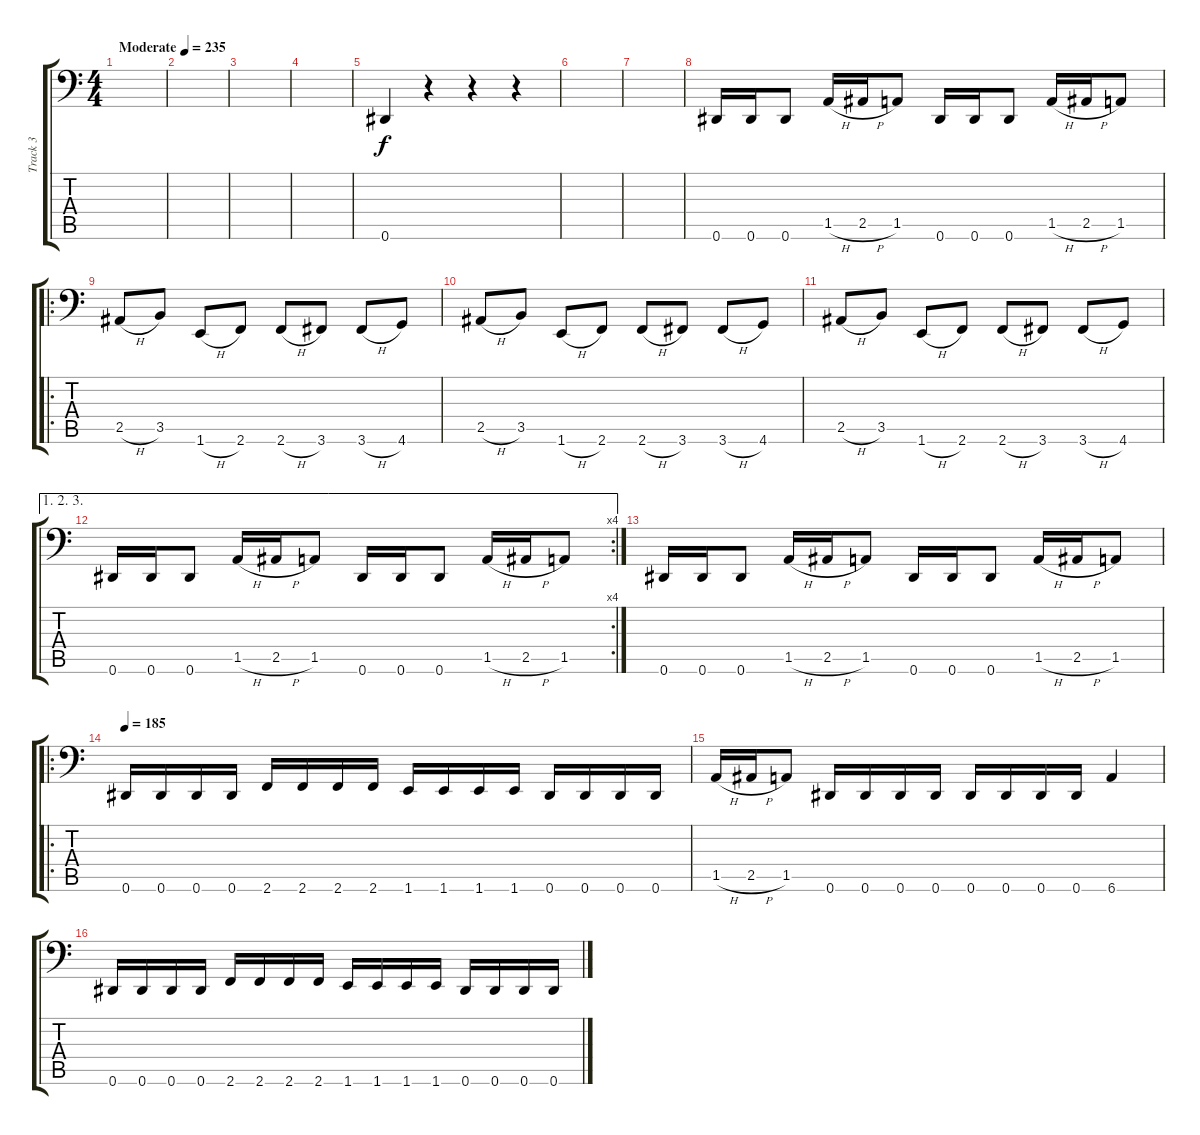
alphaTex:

\track ("Track 3" "Track 3") {instrument electricbassfinger}
\staff {score tabs}
\tuning (Eb3 Bb2 Gb2 Db2 Ab1 Eb1) {hide}
\ts (4 4)
\tempo (235 "Moderate")
\clef f4
\ks c
|
|
|
|
0.6.4 r.4 r.4 r.4 |
|
|
0.6.16 0.6.16 0.6.8 1.5{h}.16 2.5{h}.16 1.5.8 0.6.16 0.6.16 0.6.8 1.5{h}.16 2.5{h}.16 1.5.8 |
\ro
2.5{h}.8 3.5.8 1.6{h}.8 2.6.8 2.6{h}.8 3.6.8 3.6{h}.8 4.6.8 |
2.5{h}.8 3.5.8 1.6{h}.8 2.6.8 2.6{h}.8 3.6.8 3.6{h}.8 4.6.8 |
2.5{h}.8 3.5.8 1.6{h}.8 2.6.8 2.6{h}.8 3.6.8 3.6{h}.8 4.6.8 |
\ae (1 2 3)
\rc 4
0.6.16 0.6.16 0.6.8 1.5{h}.16 2.5{h}.16 1.5.8 0.6.16 0.6.16 0.6.8 1.5{h}.16 2.5{h}.16 1.5.8 |
0.6.16 0.6.16 0.6.8 1.5{h}.16 2.5{h}.16 1.5.8 0.6.16 0.6.16 0.6.8 1.5{h}.16 2.5{h}.16 1.5.8 |
\ro
\tempo 185
0.6.16 0.6.16 0.6.16 0.6.16 2.6.16 2.6.16 2.6.16 2.6.16 1.6.16 1.6.16 1.6.16 1.6.16 0.6.16 0.6.16 0.6.16 0.6.16 |
1.5{h}.16 2.5{h}.16 1.5.8 0.6.16 0.6.16 0.6.16 0.6.16 0.6.16 0.6.16 0.6.16 0.6.16 6.6.4 |
0.6.16 0.6.16 0.6.16 0.6.16 2.6.16 2.6.16 2.6.16 2.6.16 1.6.16 1.6.16 1.6.16 1.6.16 0.6.16 0.6.16 0.6.16 0.6.16
